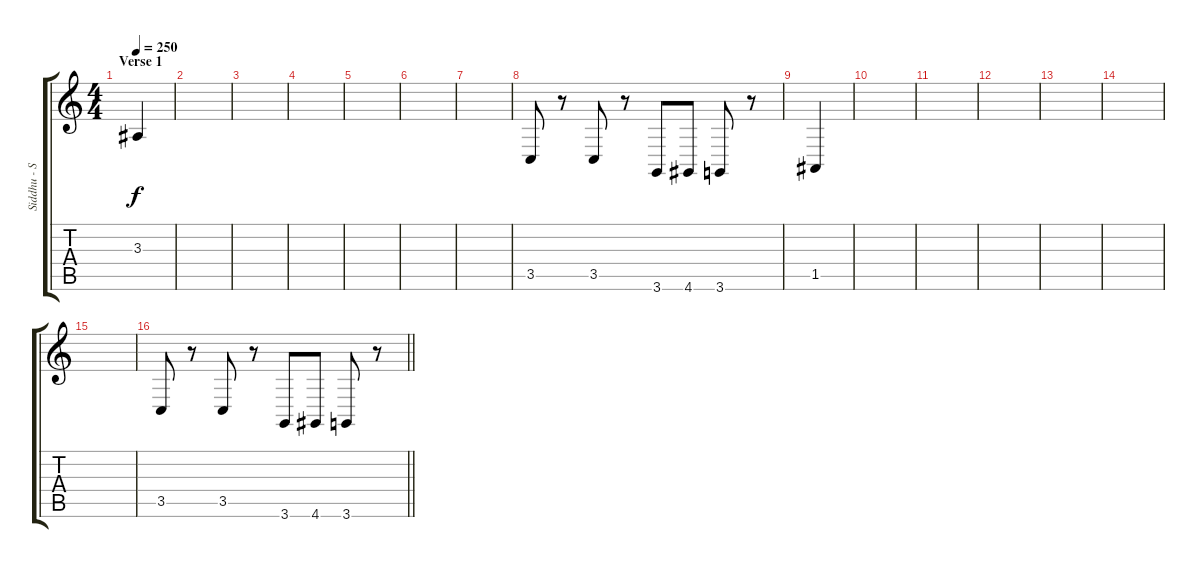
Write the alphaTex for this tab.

\track ("Siddhu - Saxamaphone" "Siddhu - S") {instrument baritonesax}
\staff {score tabs}
\tuning (E4 B3 G3 D3 A2 E2) {hide}
\ts (4 4)
\section ("" "Verse 1")
\tempo 250
\clef g2
\ks c
3.3.4{dy f} |
|
|
|
|
|
|
3.5.8 r.8 3.5.8 r.8 3.6.8 4.6.8 3.6.8 r.8 |
1.5.4 |
|
|
|
|
|
|
\barLineRight lightlight
3.5.8 r.8 3.5.8 r.8 3.6.8 4.6.8 3.6.8 r.8
